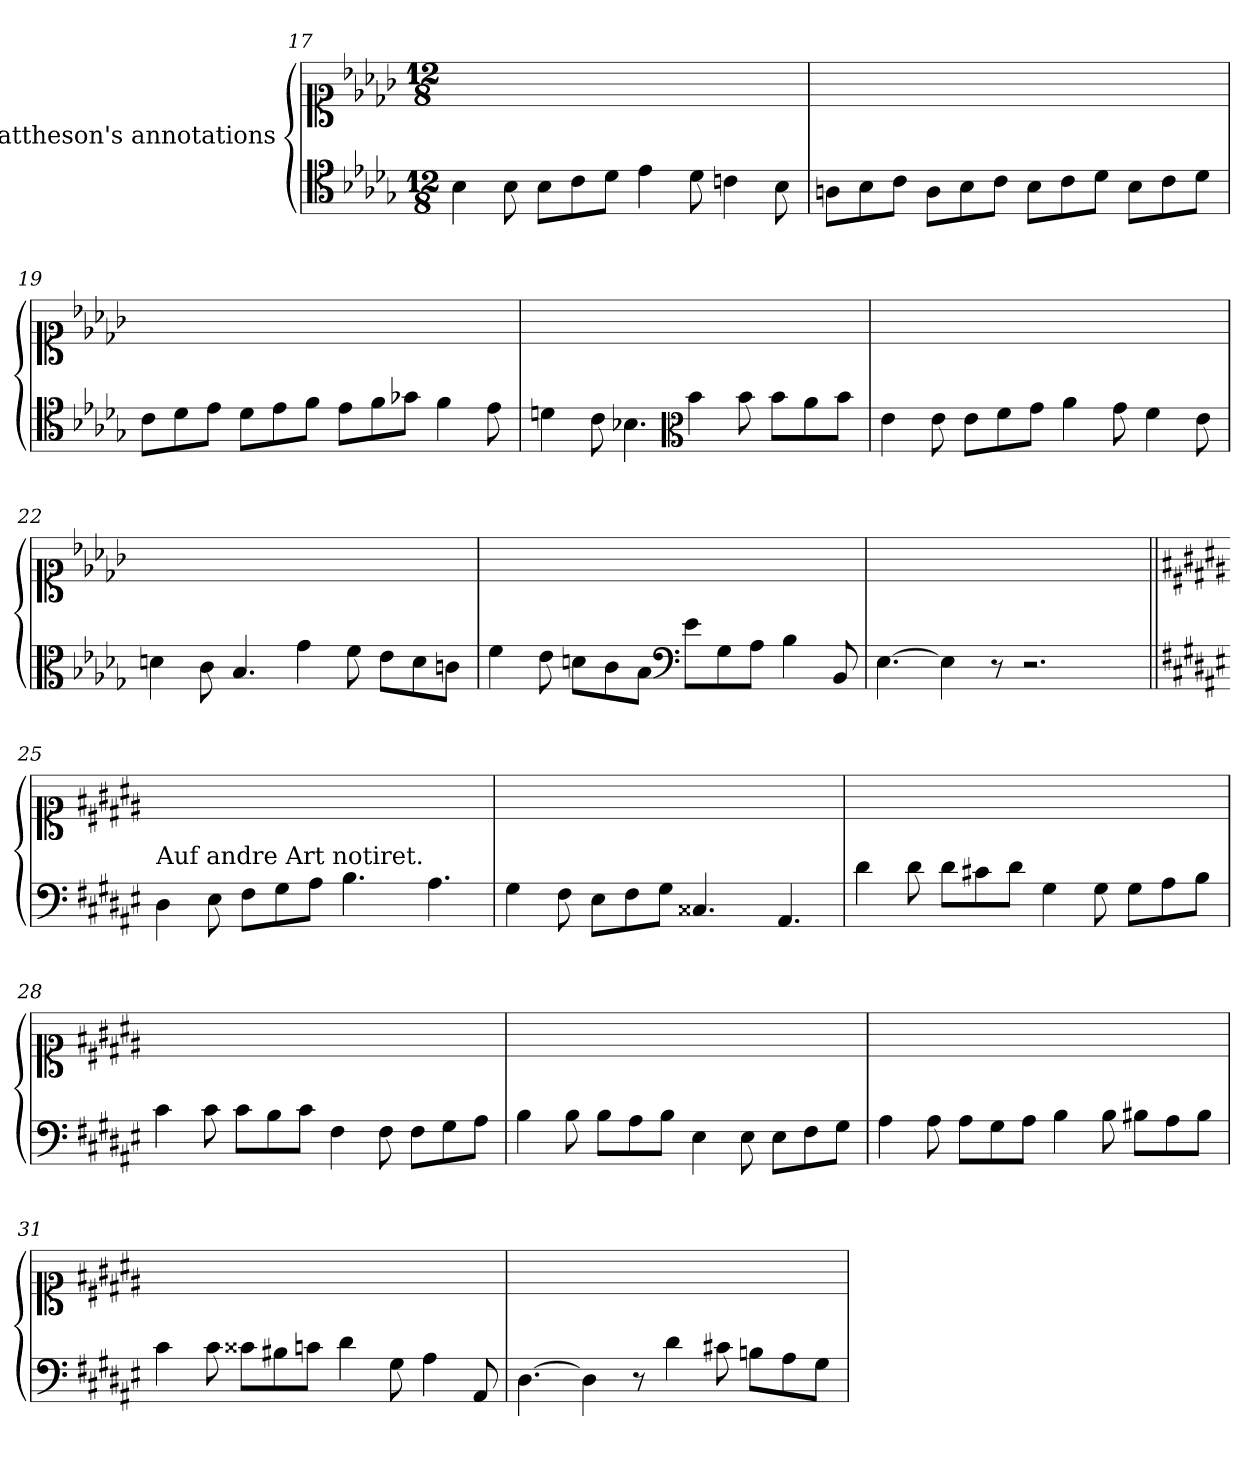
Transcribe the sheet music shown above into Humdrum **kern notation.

**kern	**kern
*part2	*part1
*staff2	*staff1
*	*I"Mattheson's annotations
*clefC4	*clefC1
*k[b-e-a-d-g-]	*k[b-e-a-d-g-]
*b-:	*b-:
*M12/8	*M12/8
=17	=17
4B-\	1ryy
8B-\	.
8B-\L	.
8c\	.
8d-\J	.
4e-\	.
8d-\	2ryy
4cn\	.
8B-\	.
!!LO:LB:g=z
=18	=18
8An\L	1ryy
8B-\	.
8c\J	.
8A\L	.
8B-\	.
8c\J	.
8B-\L	.
8c\	.
8d-\J	2ryy
8B-\L	.
8c\	.
8d-\J	.
=19	=19
8c\L	1ryy
8d-\	.
8e-\J	.
8d-\L	.
8e-\	.
8f\J	.
8e-\L	.
8f\	.
8g-X\J	2ryy
4f\	.
8e-\	.
=20	=20
4dn\	1ryy
8c\	.
4.B-X\	.
*clefC3	*
4b-\	.
8b-\	2ryy
8b-\L	.
8a-\	.
8b-\J	.
!!LO:PB:g=z
=21	=21
4e-\	1ryy
8e-\	.
8e-\L	.
8f\	.
8g-\J	.
4a-\	.
8g-\	2ryy
4f\	.
8e-\	.
=22	=22
4dn\	1ryy
8c\	.
4.B-/	.
4g-\	.
8f\	2ryy
8e-\L	.
8d\	.
8cn\J	.
=23	=23
4f\	1ryy
8e-\	.
8dn\L	.
8c\	.
8B-\J	.
*clefF4	*
8e-\L	.
8G-\	.
8A-\J	2ryy
4B-\	.
8BB-/	.
!!LO:LB:g=z
=24	=24
[4.E-\	1ryy
4E-\]	.
8r	.
2.r	.
.	2ryy
=25||	=25||
*k[f#c#g#d#a#e#]	*k[f#c#g#d#a#e#]
*d#:	*d#:
!LO:TX:t=Auf andre Art notiret.	!
4D#\	1ryy
8E#\	.
8F#\L	.
8G#\	.
8A#\J	.
4.B\	.
.	2ryy
4.A#\	.
=26	=26
4G#\	1ryy
8F#\	.
8E#\L	.
8F#\	.
8G#\J	.
4.C##X/	.
.	2ryy
4.AA#/	.
=27	=27
4d#\	1ryy
8d#\	.
8d#\L	.
8c#X\	.
8d#\J	.
4G#\	.
8G#\	2ryy
8G#\L	.
8A#\	.
8B\J	.
!!LO:LB:g=z
=28	=28
4c#\	1ryy
8c#\	.
8c#\L	.
8B\	.
8c#\J	.
4F#\	.
8F#\	2ryy
8F#\L	.
8G#\	.
8A#\J	.
=29	=29
4B\	1ryy
8B\	.
8B\L	.
8A#\	.
8B\J	.
4E#\	.
8E#\	2ryy
8E#\L	.
8F#\	.
8G#\J	.
=30	=30
4A#\	1ryy
8A#\	.
8A#\L	.
8G#\	.
8A#\J	.
4B\	.
8B\	2ryy
8B#X\L	.
8A#\	.
8B#\J	.
=31	=31
4c#\	1ryy
8c#\	.
8c##X\L	.
8B#X\	.
8c\J	.
4d#\	.
8G#\	2ryy
4A#\	.
8AA#/	.
!!LO:LB:g=z
=32	=32
[4.D#\	1ryy
4D#\]	.
8r	.
4d#\	.
8c#X\	2ryy
8Bn\L	.
8A#\	.
8G#\J	.
=	=
*-	*-
